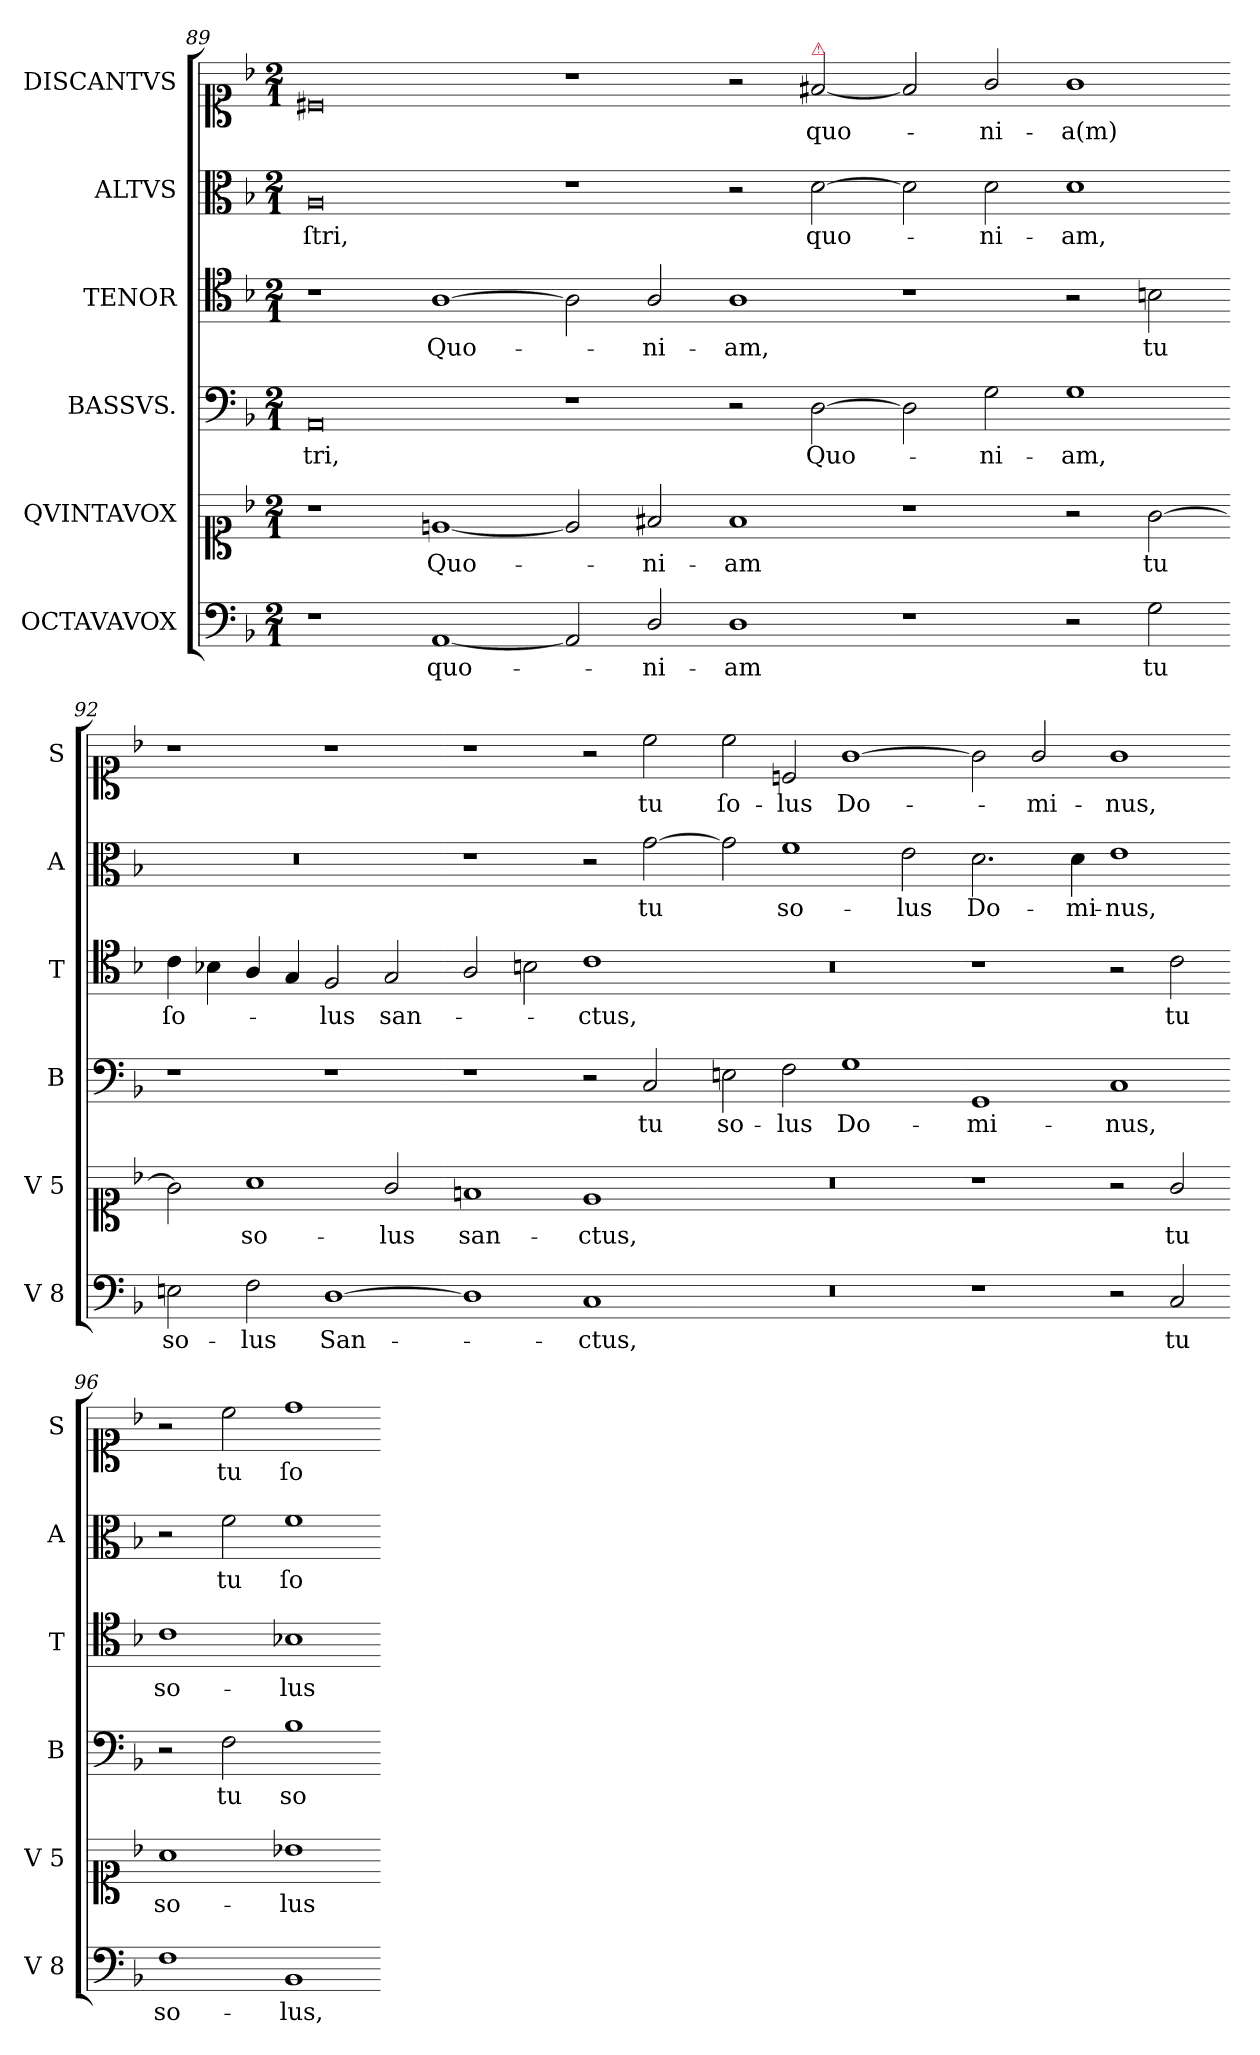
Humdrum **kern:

**kern	**text	**kern	**text	**kern	**text	**kern	**text	**kern	**text	**kern	**text
*part6	*part6	*part5	*part5	*part4	*part4	*part3	*part3	*part2	*part2	*part1	*part1
*staff6	*staff6	*staff5	*staff5	*staff4	*staff4	*staff3	*staff3	*staff2	*staff2	*staff1	*staff1
*I"OCTAVAVOX	*	*I"QVINTAVOX	*	*I"BASSVS.	*	*I"TENOR	*	*I"ALTVS	*	*I"DISCANTVS	*
*I'V 8	*	*I'V 5	*	*I'B	*	*I'T	*	*I'A	*	*I'S	*
*clefF4	*	*clefC1	*	*clefF4	*	*clefC4	*	*clefC3	*	*clefC1	*
*k[b-]	*	*k[b-]	*	*k[b-]	*	*k[b-]	*	*k[b-]	*	*k[b-]	*
*M2/1	*	*M2/1	*	*M2/1	*	*M2/1	*	*M2/1	*	*M2/1	*
=89	=89	=89	=89	=89	=89	=89	=89	=89	=89	=89	=89
1r	.	1r	.	0AA	-tri,	1r	.	0A	-ſtri,	0c#X	.
[1AA	quo-	[1en	Quo-	.	.	[1A	Quo-	.	.	.	.
=90-	=90-	=90-	=90-	=90-	=90-	=90-	=90-	=90-	=90-	=90-	=90-
2AA]	.	2e]	.	1r	.	2A]	.	1r	.	1r	.
2D/	-ni-	2f#X/	-ni-	.	.	2A/	-ni-	.	.	.	.
1D	-am	1f#	-am	2r	.	1A	-am,	2r	.	2r	.
!	!	!	!	!	!	!	!	!	!	!LO:TX:a:color=crimson:t=⚠	!
.	.	.	.	[2D\	Quo-	.	.	[2d\	quo-	[2f#X/	quo-
=91-	=91-	=91-	=91-	=91-	=91-	=91-	=91-	=91-	=91-	=91-	=91-
1r	.	1r	.	2D\]	.	1r	.	2d\]	.	2f#/]	.
.	.	.	.	2G\	-ni-	.	.	2d\	-ni-	2g/	-ni-
2r	.	2r	.	1G	-am,	2r	.	1d	-am,	1g	-a(m)
2G\	tu	[2g\	tu	.	.	2Bn\	tu	.	.	.	.
=92-	=92-	=92-	=92-	=92-	=92-	=92-	=92-	=92-	=92-	=92-	=92-
2En\	so-	2g\]	.	1r	.	4c\	ſo-	0r	.	1r	.
.	.	.	.	.	.	4B-X\	.	.	.	.	.
2F\	-lus	1a	so-	.	.	4A/	.	.	.	.	.
.	.	.	.	.	.	4G/	.	.	.	.	.
[1D	San-	.	.	1r	.	2F/	-lus	.	.	1r	.
.	.	2g/	-lus	.	.	2G/	san-	.	.	.	.
=93-	=93-	=93-	=93-	=93-	=93-	=93-	=93-	=93-	=93-	=93-	=93-
1D]	.	1fn	san-	1r	.	2A/	.	1r	.	1r	.
.	.	.	.	.	.	2Bn\	.	.	.	.	.
1C	-ctus,	1e	-ctus,	2r	.	1c	-ctus,	2r	.	2r	.
.	.	.	.	2C/	tu	.	.	[2g\	tu	2cc\	tu
=94-	=94-	=94-	=94-	=94-	=94-	=94-	=94-	=94-	=94-	=94-	=94-
0r	.	0r	.	2En\	so-	0r	.	2g\]	.	2cc\	ſo-
.	.	.	.	2F\	-lus	.	.	1f	so-	2cn/	-lus
.	.	.	.	1G	Do-	.	.	.	.	[1g	Do-
.	.	.	.	.	.	.	.	2e\	-lus	.	.
=95-	=95-	=95-	=95-	=95-	=95-	=95-	=95-	=95-	=95-	=95-	=95-
1r	.	1r	.	1GG	-mi-	1r	.	2.d\	Do-	2g]	.
.	.	.	.	.	.	.	.	.	.	2g/	-mi-
.	.	.	.	.	.	.	.	4d\	-mi-	.	.
2r	.	2r	.	1C	-nus,	2r	.	1e	-nus,	1g	-nus,
2C/	tu	2g/	tu	.	.	2c\	tu	.	.	.	.
=96-	=96-	=96-	=96-	=96-	=96-	=96-	=96-	=96-	=96-	=96-	=96-
1F	so-	1a	so-	2r	.	1c	so-	2r	.	2r	.
.	.	.	.	2F\	tu	.	.	2f\	tu	2cc\	tu
1BB-	-lus,	1b-X	-lus	1B-	so-	1B-X	-lus	1f	ſo-	1dd	ſo-
=-	=-	=-	=-	=-	=-	=-	=-	=-	=-	=-	=-
*-	*-	*-	*-	*-	*-	*-	*-	*-	*-	*-	*-
